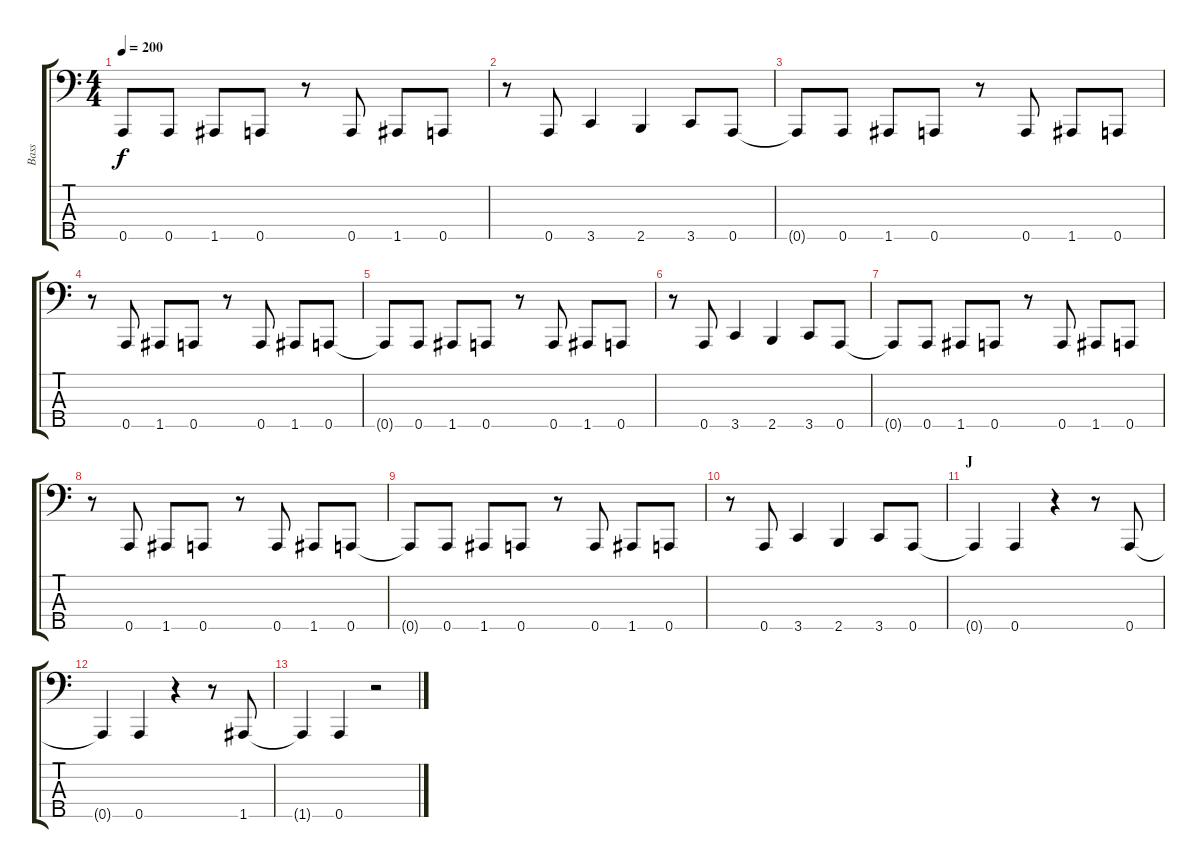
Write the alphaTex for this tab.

\track ("Bass" "Bass") {instrument electricbasspick}
\staff {score tabs}
\tuning (G2 D2 A1 E1 A0) {hide}
\ts (4 4)
\tempo 200
\clef f4
\ks c
0.5{t}.8{dy f} 0.5.8 1.5.8 0.5.8 r.8 0.5.8 1.5.8 0.5.8 |
r.8 0.5.8 3.5.4 2.5.4 3.5.8 0.5.8 |
0.5{t}.8 0.5.8 1.5.8 0.5.8 r.8 0.5.8 1.5.8 0.5.8 |
r.8 0.5.8 1.5.8 0.5.8 r.8 0.5.8 1.5.8 0.5.8 |
0.5{t}.8 0.5.8 1.5.8 0.5.8 r.8 0.5.8 1.5.8 0.5.8 |
r.8 0.5.8 3.5.4 2.5.4 3.5.8 0.5.8 |
0.5{t}.8 0.5.8 1.5.8 0.5.8 r.8 0.5.8 1.5.8 0.5.8 |
r.8 0.5.8 1.5.8 0.5.8 r.8 0.5.8 1.5.8 0.5.8 |
0.5{t}.8 0.5.8 1.5.8 0.5.8 r.8 0.5.8 1.5.8 0.5.8 |
r.8 0.5.8 3.5.4 2.5.4 3.5.8 0.5.8 |
\section ("" "J")
0.5{t}.4 0.5.4 r.4 r.8 0.5.8 |
0.5{t}.4 0.5.4 r.4 r.8 1.5.8 |
1.5{t}.4 0.5.4 r.2
